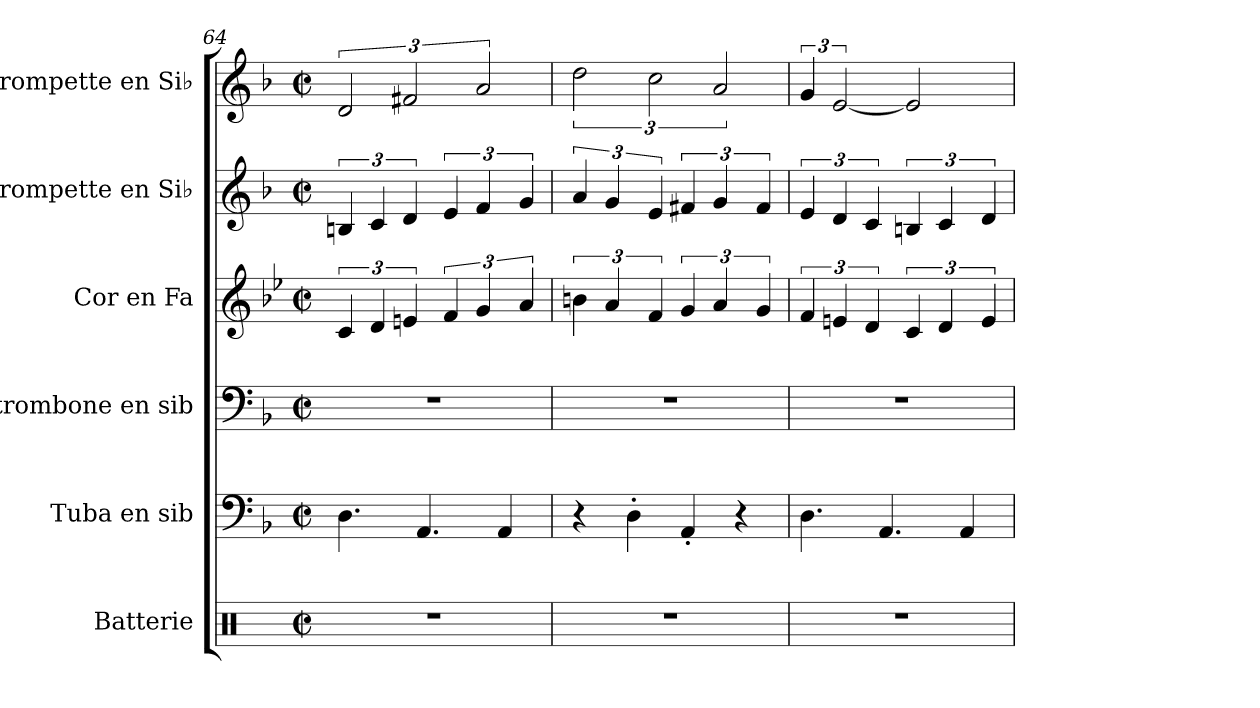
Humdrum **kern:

**kern	**kern	**kern	**kern	**kern	**kern
*part6	*part5	*part4	*part3	*part2	*part1
*staff6	*staff5	*staff4	*staff3	*staff2	*staff1
*I"Batterie	*I"Tuba en sib	*I"trombone en sib	*I"Cor en Fa	*I"Trompette en Si♭	*I"Trompette en Si♭
*I'Batt.	*I'Tub. sib	*I'Trb. sib	*I'Cor Fa	*I'Tromp. Si♭	*I'Tromp. Si♭
*clefX	*clefF4	*clefF4	*clefG2	*clefG2	*clefG2
*	*ITrd1c2	*ITrd1c2	*ITrd4c7	*ITrd1c2	*ITrd1c2
*k[]	*k[b-e-a-]	*k[b-e-a-]	*k[b-e-a-]	*k[b-e-a-]	*k[b-e-a-]
*M4/4	*M4/4	*M4/4	*M4/4	*M4/4	*M4/4
*met(c|)	*met(c|)	*met(c|)	*met(c|)	*met(c|)	*met(c|)
=64	=64	=64	=64	=64	=64
1r	4.C\	1r	6F/	6An/	3c/
.	.	.	6G/	6B-/	.
.	.	.	6An/	6c/	3en/
.	4.GG/	.	.	.	.
.	.	.	6B-/	6d/	.
.	.	.	6c/	6e-/	3g/
.	4GG/	.	.	.	.
.	.	.	6d/	6f/	.
=65	=65	=65	=65	=65	=65
1r	4r	1r	6en\	6g/	3cc\
.	.	.	6d/	6f/	.
.	4C'\	.	.	.	.
.	.	.	6B-/	6d/	3b-\
.	4GG'/	.	6c/	6en/	.
.	.	.	6d/	6f/	3g/
.	4r	.	.	.	.
.	.	.	6c/	6e/	.
!!LO:LB:g=z
=66	=66	=66	=66	=66	=66
1r	4.C\	1r	6B-/	6d/	6f/
.	.	.	6An/	6c/	[3d/
.	.	.	6G/	6B-/	.
.	4.GG/	.	.	.	.
.	.	.	6F/	6An/	2d/]
.	.	.	6G/	6B-/	.
.	4GG/	.	.	.	.
.	.	.	6A/	6c/	.
=	=	=	=	=	=
*-	*-	*-	*-	*-	*-
